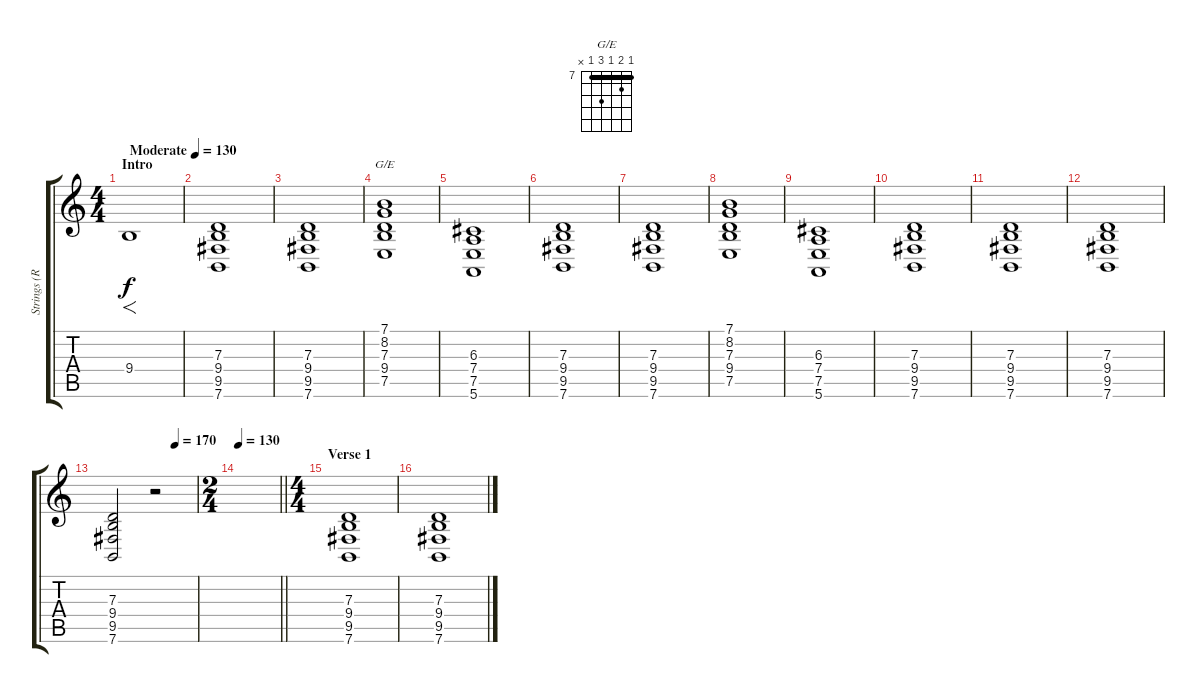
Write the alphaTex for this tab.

\track ("Strings (Right Hand)" "Strings (R") {instrument stringensemble1}
\staff {score tabs}
\tuning (E4 B3 G3 D3 A2 E2) {hide}
\chord ("G/E" 7 8 7 9 7 x) {firstfret 7 barre 7}
\ts (4 4)
\section ("" "Intro")
\tempo (130 "Moderate")
\clef g2
\ks c
9.4.1{f dy f instrument stringensemble1} |
(7.3 9.4 9.5 7.6).1 |
(7.3 9.4 9.5 7.6).1 |
(7.1 8.2 7.3 9.4 7.5).1{ch "G/E"} |
(6.3 7.4 7.5 5.6).1 |
(7.3 9.4 9.5 7.6).1 |
(7.3 9.4 9.5 7.6).1 |
(7.1 8.2 7.3 9.4 7.5).1 |
(6.3 7.4 7.5 5.6).1 |
(7.3 9.4 9.5 7.6).1 |
(7.3 9.4 9.5 7.6).1 |
(7.3 9.4 9.5 7.6).1 |
\tempo (170 0.75)
(7.3 9.4 9.5 7.6).2 r.2 |
\ts (2 4)
\tempo 130
\barLineRight lightlight
|
\ts (4 4)
\section ("" "Verse 1")
(7.3 9.4 9.5 7.6).1 |
(7.3 9.4 9.5 7.6).1
